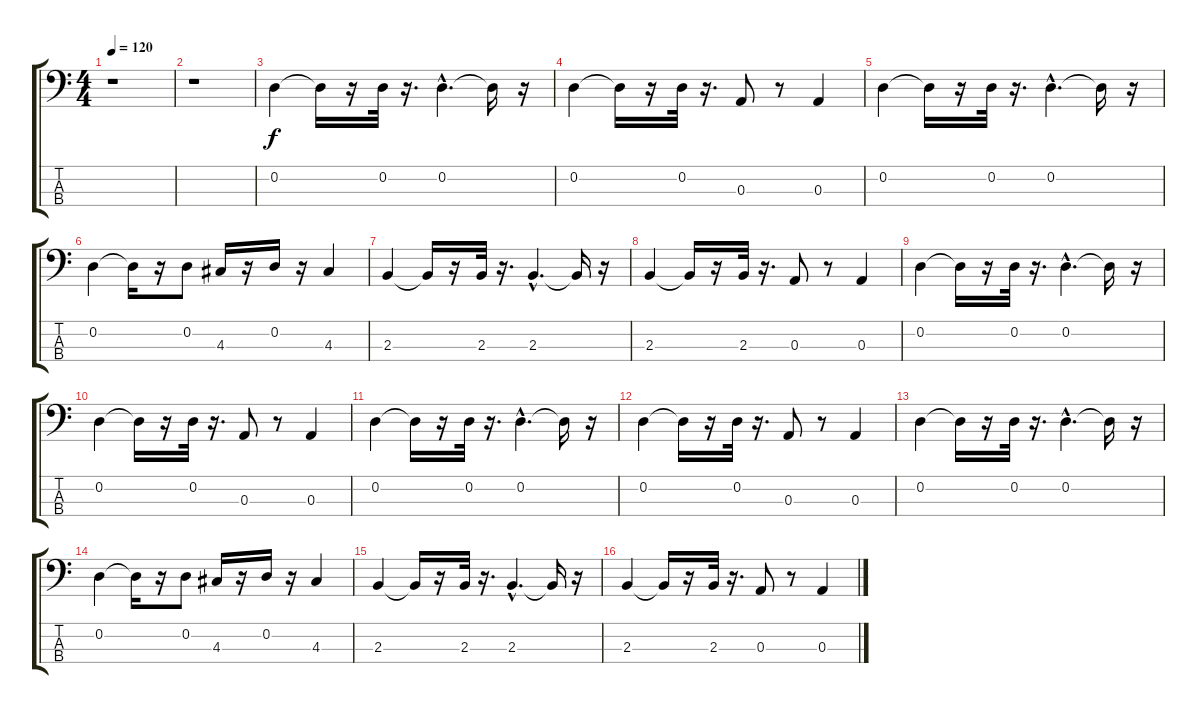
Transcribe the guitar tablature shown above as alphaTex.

\track "" {instrument fretlessbass}
\staff {score tabs}
\tuning (G2 D2 A1 E1) {hide}
\ts (4 4)
\tempo 120
\clef f4
\ks c
r.1{dy f instrument fretlessbass} |
r.1 |
0.2.4 0.2{t}.16 r.16 0.2.32 r.16{d} 0.2{hac}.4{d} 0.2{t}.16 r.16 |
0.2.4 0.2{t}.16 r.16 0.2.32 r.16{d} 0.3.8 r.8 0.3.4 |
0.2.4 0.2{t}.16 r.16 0.2.32 r.16{d} 0.2{hac}.4{d} 0.2{t}.16 r.16 |
0.2.4 0.2{t}.16 r.16 0.2.8 4.3.16 r.16 0.2.16 r.16 4.3.4 |
2.3.4 2.3{t}.16 r.16 2.3.32 r.16{d} 2.3{hac}.4{d} 2.3{t}.16 r.16 |
2.3.4 2.3{t}.16 r.16 2.3.32 r.16{d} 0.3.8 r.8 0.3.4 |
0.2.4 0.2{t}.16 r.16 0.2.32 r.16{d} 0.2{hac}.4{d} 0.2{t}.16 r.16 |
0.2.4 0.2{t}.16 r.16 0.2.32 r.16{d} 0.3.8 r.8 0.3.4 |
0.2.4 0.2{t}.16 r.16 0.2.32 r.16{d} 0.2{hac}.4{d} 0.2{t}.16 r.16 |
0.2.4 0.2{t}.16 r.16 0.2.32 r.16{d} 0.3.8 r.8 0.3.4 |
0.2.4 0.2{t}.16 r.16 0.2.32 r.16{d} 0.2{hac}.4{d} 0.2{t}.16 r.16 |
0.2.4 0.2{t}.16 r.16 0.2.8 4.3.16 r.16 0.2.16 r.16 4.3.4 |
2.3.4 2.3{t}.16 r.16 2.3.32 r.16{d} 2.3{hac}.4{d} 2.3{t}.16 r.16 |
2.3.4 2.3{t}.16 r.16 2.3.32 r.16{d} 0.3.8 r.8 0.3.4
